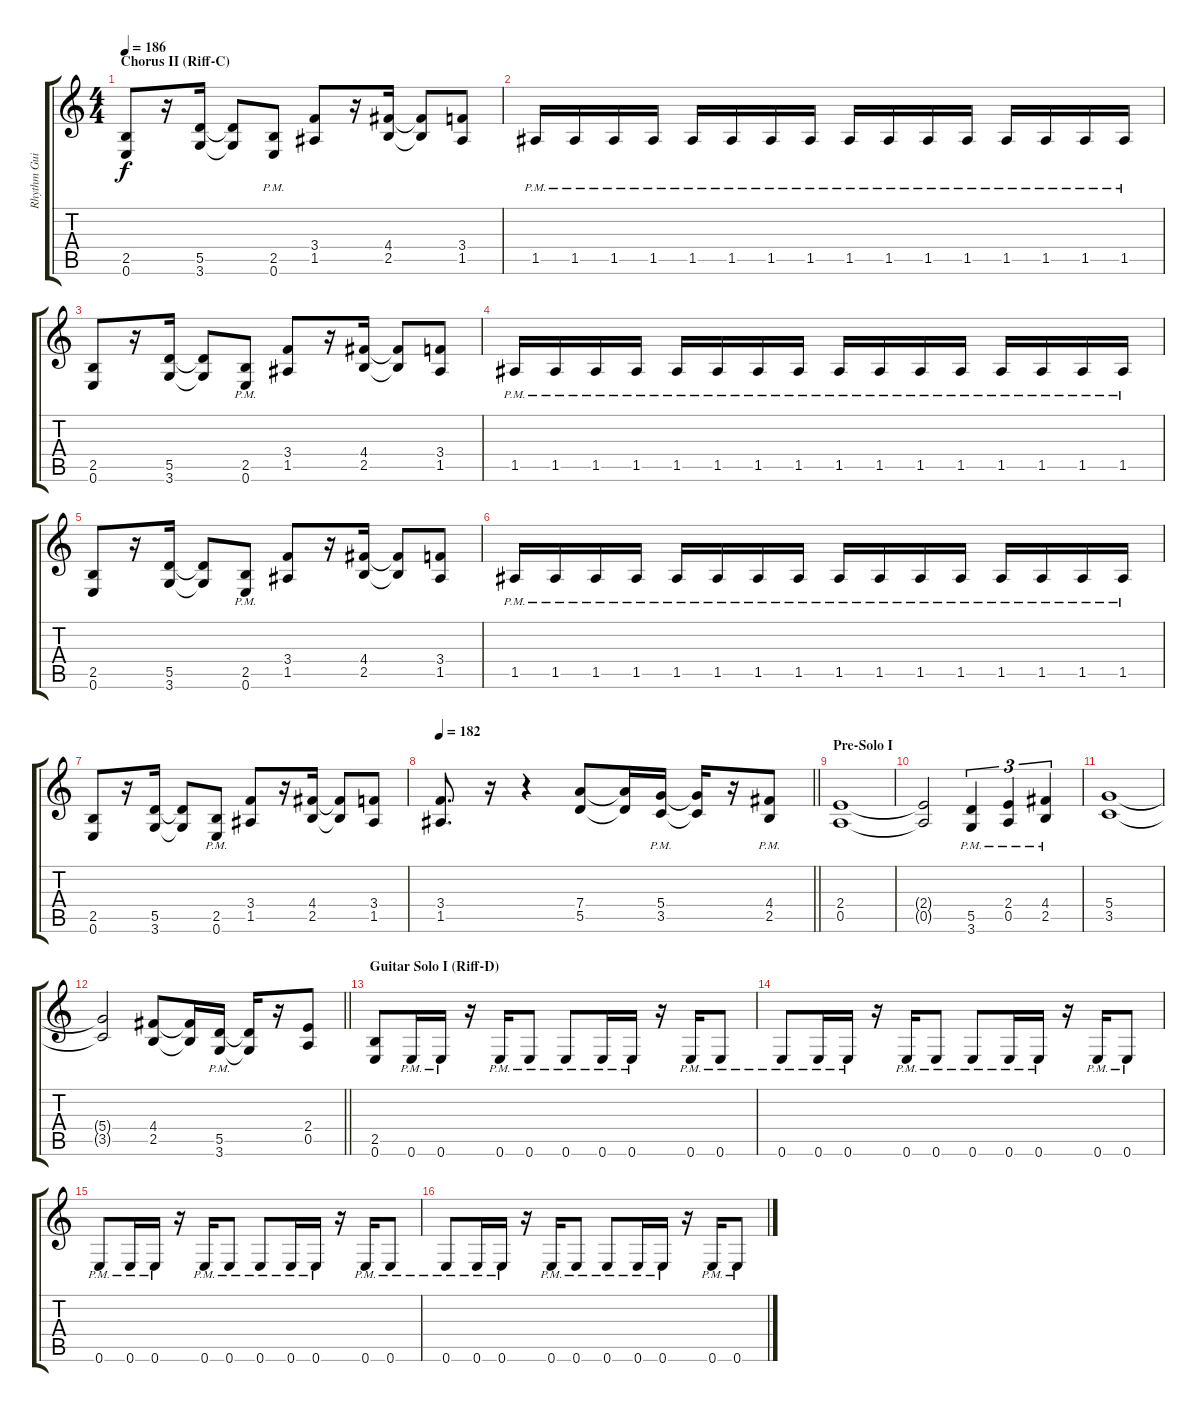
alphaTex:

\track ("Rhythm Guitar II" "Rhythm Gui") {instrument overdrivenguitar}
\staff {score tabs}
\tuning (E4 B3 G3 D3 A2 E2) {hide}
\ts (4 4)
\section ("" "Chorus II (Riff-C)")
\tempo 186
\clef g2
\ks c
(2.5 0.6).8{dy f} r.16 (5.5 3.6).16 (5.5{t} 3.6{t}).8 (2.5{pm} 0.6{pm}).8 (3.4 1.5).8 r.16 (4.4 2.5).16 (4.4{t} 2.5{t}).8 (3.4 1.5).8 |
1.5{pm}.16 1.5{pm}.16 1.5{pm}.16 1.5{pm}.16 1.5{pm}.16 1.5{pm}.16 1.5{pm}.16 1.5{pm}.16 1.5{pm}.16 1.5{pm}.16 1.5{pm}.16 1.5{pm}.16 1.5{pm}.16 1.5{pm}.16 1.5{pm}.16 1.5{pm}.16 |
(2.5 0.6).8 r.16 (5.5 3.6).16 (5.5{t} 3.6{t}).8 (2.5{pm} 0.6{pm}).8 (3.4 1.5).8 r.16 (4.4 2.5).16 (4.4{t} 2.5{t}).8 (3.4 1.5).8 |
1.5{pm}.16 1.5{pm}.16 1.5{pm}.16 1.5{pm}.16 1.5{pm}.16 1.5{pm}.16 1.5{pm}.16 1.5{pm}.16 1.5{pm}.16 1.5{pm}.16 1.5{pm}.16 1.5{pm}.16 1.5{pm}.16 1.5{pm}.16 1.5{pm}.16 1.5{pm}.16 |
(2.5 0.6).8 r.16 (5.5 3.6).16 (5.5{t} 3.6{t}).8 (2.5{pm} 0.6{pm}).8 (3.4 1.5).8 r.16 (4.4 2.5).16 (4.4{t} 2.5{t}).8 (3.4 1.5).8 |
1.5{pm}.16 1.5{pm}.16 1.5{pm}.16 1.5{pm}.16 1.5{pm}.16 1.5{pm}.16 1.5{pm}.16 1.5{pm}.16 1.5{pm}.16 1.5{pm}.16 1.5{pm}.16 1.5{pm}.16 1.5{pm}.16 1.5{pm}.16 1.5{pm}.16 1.5{pm}.16 |
(2.5 0.6).8 r.16 (5.5 3.6).16 (5.5{t} 3.6{t}).8 (2.5{pm} 0.6{pm}).8 (3.4 1.5).8 r.16 (4.4 2.5).16 (4.4{t} 2.5{t}).8 (3.4 1.5).8 |
\tempo 182
\barLineRight lightlight
(3.4 1.5).8{d} r.16 r.4 (7.4 5.5).8 (7.4{t} 5.5{t}).16 (5.4{pm} 3.5{pm}).16 (5.4{t} 3.5{t}).16 r.16 (4.4{pm} 2.5{pm}).8 |
\section ("" "Pre-Solo I")
(2.4 0.5).1 |
(2.4{t} 0.5{t}).2 (5.5{pm} 3.6{pm}).4{tu (3 2)} (2.4{pm} 0.5{pm}).4{tu (3 2)} (4.4{pm} 2.5{pm}).4{tu (3 2)} |
(5.4 3.5).1 |
\barLineRight lightlight
(5.4{t} 3.5{t}).2 (4.4 2.5).8 (4.4{t} 2.5{t}).16 (5.5{pm} 3.6{pm}).16 (5.5{t} 3.6{t}).16 r.16 (2.4 0.5).8 |
\section ("" "Guitar Solo I (Riff-D)")
(2.5 0.6).8 0.6{pm}.16 0.6{pm}.16 r.16 0.6{pm}.16 0.6{pm}.8 0.6{pm}.8 0.6{pm}.16 0.6{pm}.16 r.16 0.6{pm}.16 0.6{pm}.8 |
0.6{pm}.8 0.6{pm}.16 0.6{pm}.16 r.16 0.6{pm}.16 0.6{pm}.8 0.6{pm}.8 0.6{pm}.16 0.6{pm}.16 r.16 0.6{pm}.16 0.6{pm}.8 |
0.6{pm}.8 0.6{pm}.16 0.6{pm}.16 r.16 0.6{pm}.16 0.6{pm}.8 0.6{pm}.8 0.6{pm}.16 0.6{pm}.16 r.16 0.6{pm}.16 0.6{pm}.8 |
0.6{pm}.8 0.6{pm}.16 0.6{pm}.16 r.16 0.6{pm}.16 0.6{pm}.8 0.6{pm}.8 0.6{pm}.16 0.6{pm}.16 r.16 0.6{pm}.16 0.6{pm}.8
